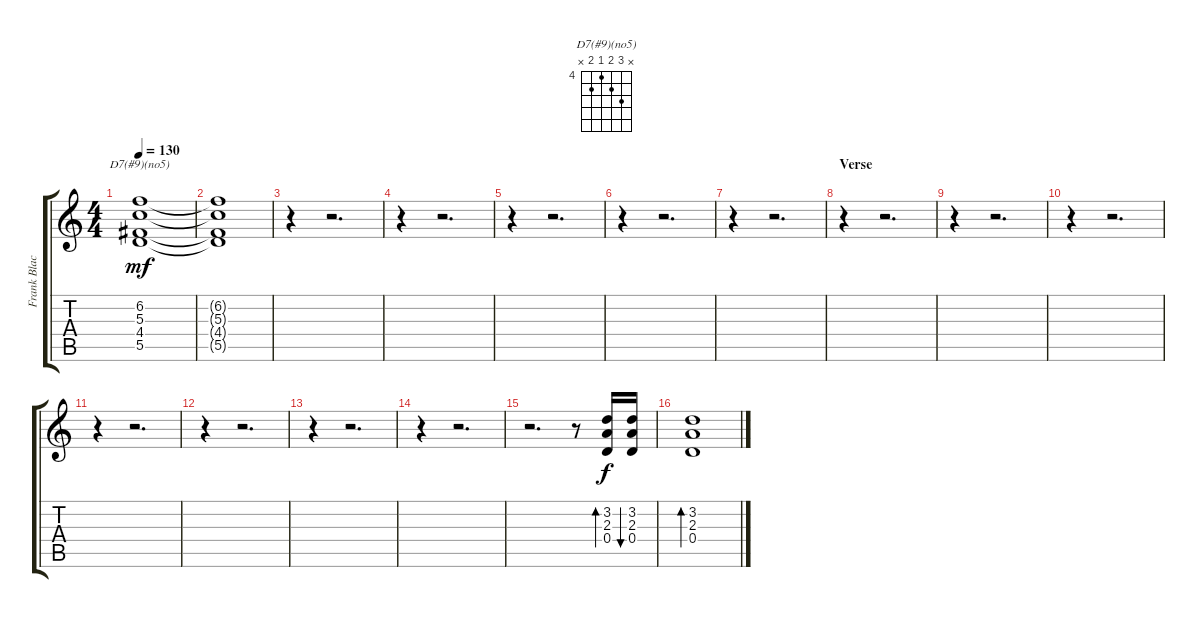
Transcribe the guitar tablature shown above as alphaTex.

\track ("Frank Black - Guitar 1 Overdubs" "Frank Blac") {instrument overdrivenguitar}
\staff {score tabs}
\tuning (E4 B3 G3 D3 A2 E2) {hide}
\chord ("D7(#9)(no5)" x 6 5 4 5 x) {firstfret 4}
\ts (4 4)
\tempo 130
\clef g2
\ks c
(6.2 5.3 4.4 5.5).1{ch "D7(#9)(no5)" dy mf instrument overdrivenguitar} |
(6.2{t} 5.3{t} 4.4{t} 5.5{t}).1 |
r.4 r.2{d} |
r.4 r.2{d} |
r.4 r.2{d} |
r.4 r.2{d} |
r.4 r.2{d} |
\section ("" "Verse")
r.4 r.2{d} |
r.4 r.2{d} |
r.4 r.2{d} |
r.4 r.2{d} |
r.4 r.2{d} |
r.4 r.2{d} |
r.4 r.2{d} |
r.2{d} r.8 (3.2 2.3 0.4).16{bd 60 dy f} (3.2 2.3 0.4).16{bu 60} |
(3.2 2.3 0.4).1{bd 60}
